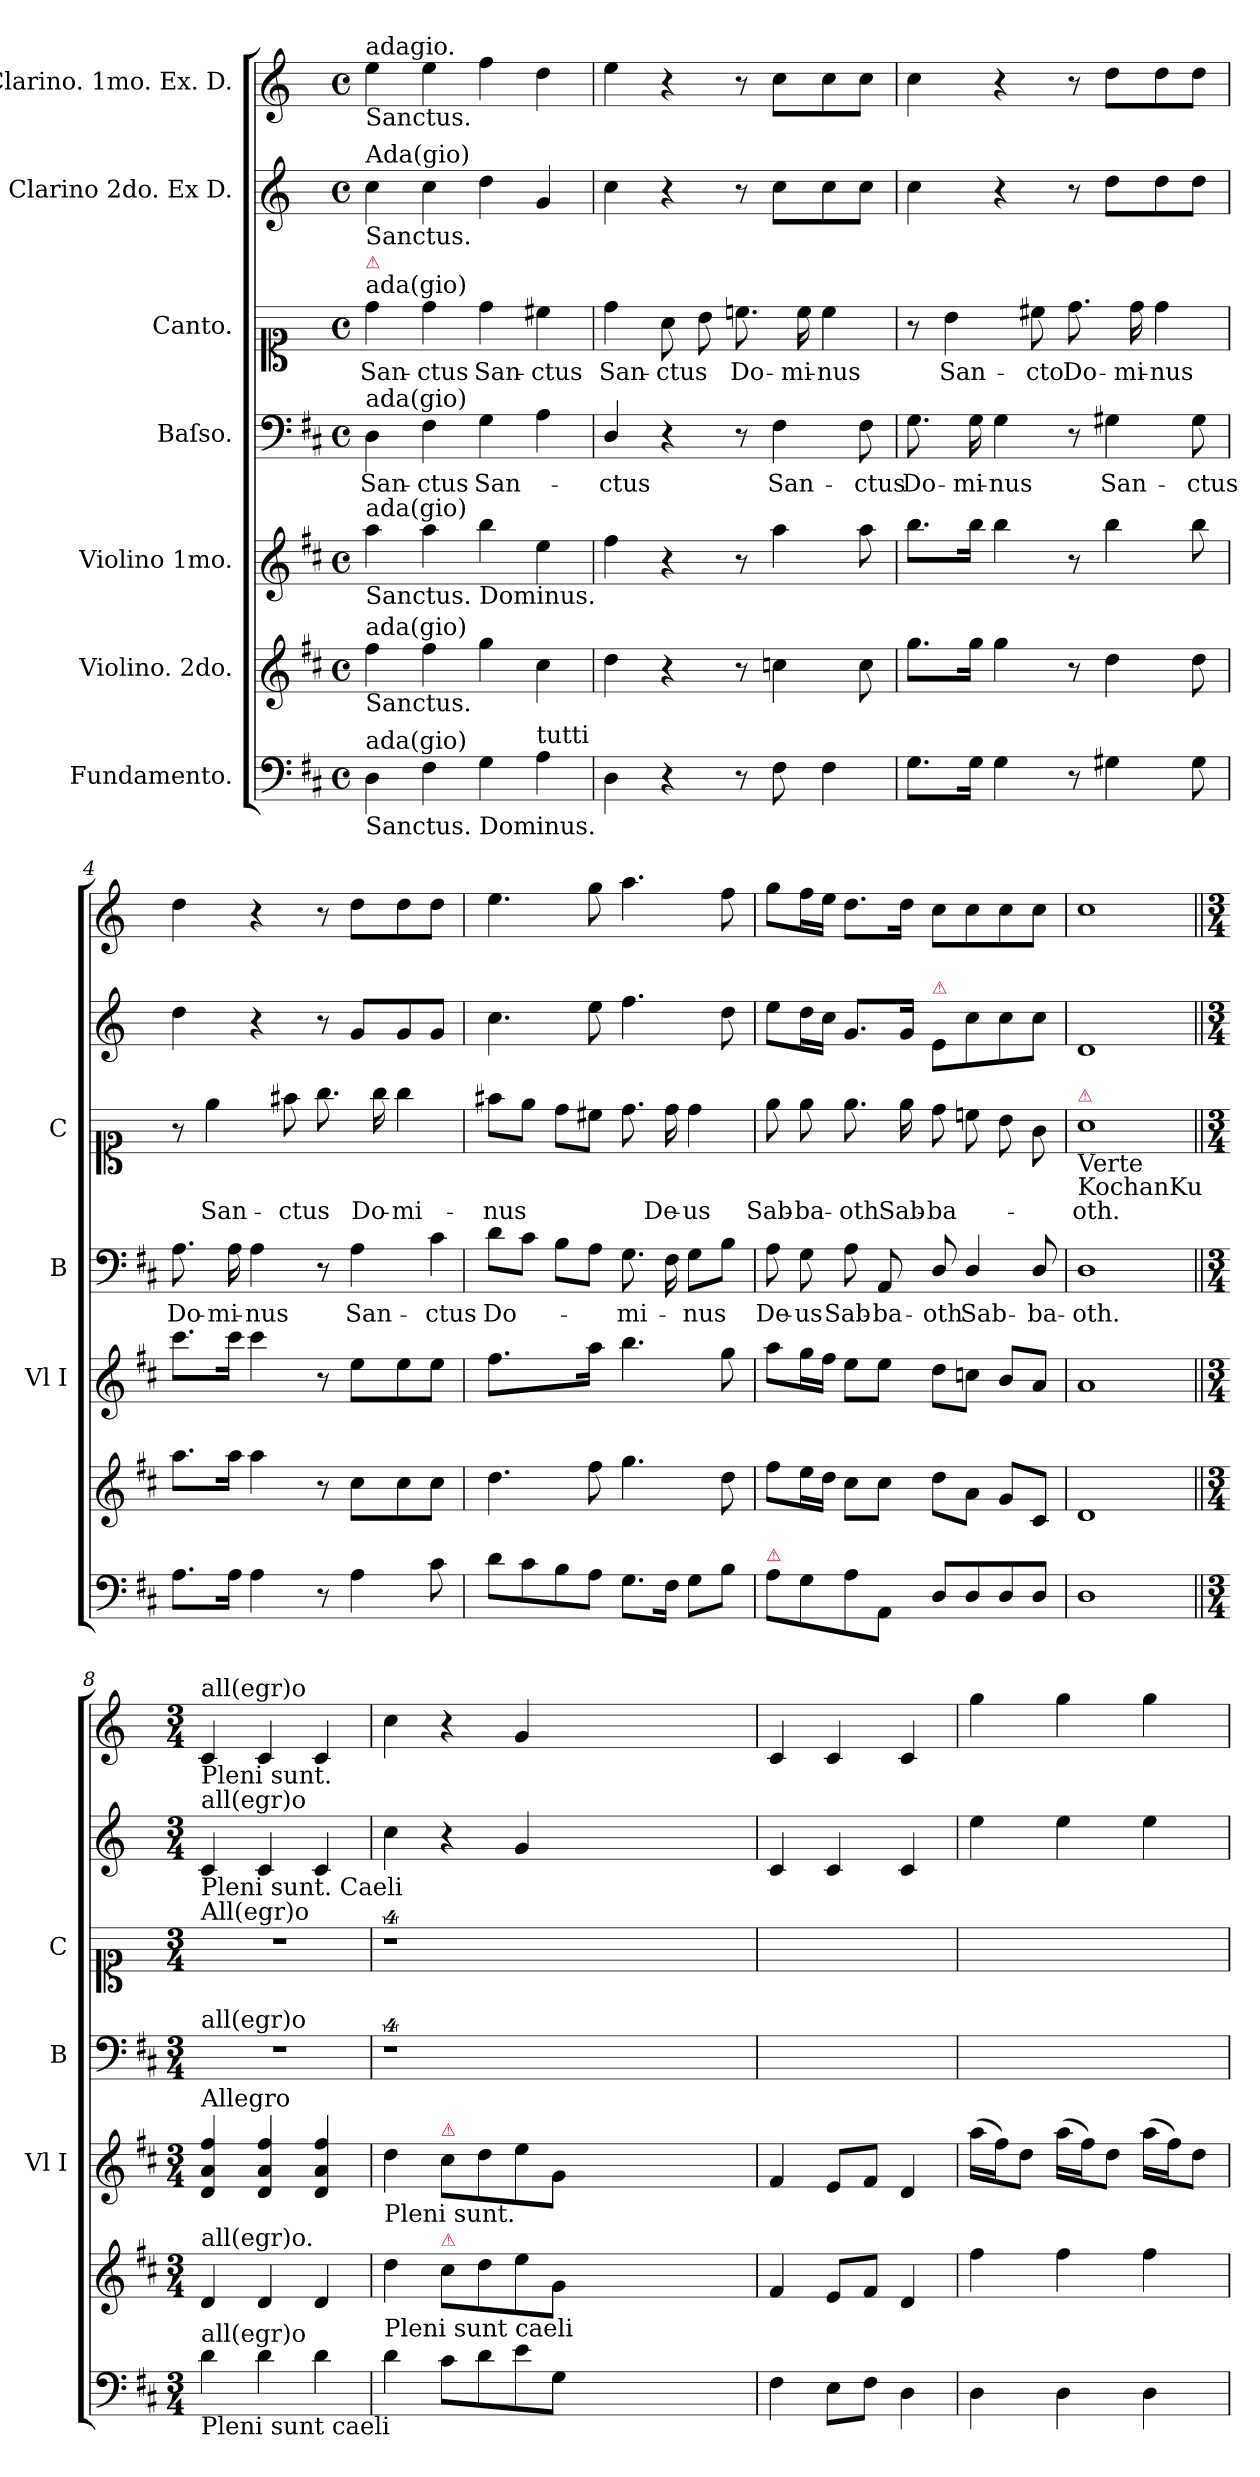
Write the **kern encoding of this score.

**kern	**kern	**kern	**kern	**text	**kern	**text	**kern	**kern
*part7	*part6	*part5	*part4	*part4	*part3	*part3	*part2	*part1
*staff7	*staff6	*staff5	*staff4	*staff4	*staff3	*staff3	*staff2	*staff1
*I"Fundamento.	*I"Violino. 2do.	*I"Violino 1mo.	*I"Baſso.	*	*I"Canto.	*	*I"Clarino 2do. Ex D.	*I"Clarino. 1mo. Ex. D.
*	*	*I'Vl I	*I'B	*	*I'C	*	*	*
*clefF4	*clefG2	*clefG2	*clefF4	*	*clefC1	*	*clefG2	*clefG2
*	*	*	*	*	*	*	*ITrd-1c-2	*ITrd-1c-2
*k[f#c#]	*k[f#c#]	*k[f#c#]	*k[f#c#]	*	*	*	*k[f#c#]	*k[f#c#]
*M4/4	*M4/4	*M4/4	*M4/4	*	*M4/4	*	*M4/4	*M4/4
*met(c)	*met(c)	*met(c)	*met(c)	*	*met(c)	*	*met(c)	*met(c)
=1	=1	=1	=1	=1	=1	=1	=1	=1
!	!	!	!	!	!	!	!	!LO:TX:a:t=adagio.
!	!	!	!	!	!	!	!	!LO:TX:b:t=Sanctus.
!	!	!	!	!	!	!	!LO:TX:a:t=Ada(gio)	!
!	!	!	!	!	!	!	!LO:TX:b:t=Sanctus.	!
!	!	!	!	!	!LO:TX:a:t=ada(gio)	!	!	!
!	!	!	!	!	!LO:TX:a:color=crimson:t=⚠	!	!	!
!	!	!	!LO:TX:a:t=ada(gio)	!	!	!	!	!
!	!	!LO:TX:a:t=ada(gio)	!	!	!	!	!	!
!	!	!LO:TX:b:t=Sanctus. Dominus.	!	!	!	!	!	!
!	!LO:TX:a:t=ada(gio)	!	!	!	!	!	!	!
!	!LO:TX:b:t=Sanctus.	!	!	!	!	!	!	!
!LO:TX:a:t=ada(gio)	!	!	!	!	!	!	!	!
!LO:TX:b:t=Sanctus. Dominus.	!	!	!	!	!	!	!	!
4D\	4ff#\	4aa\	4D\	San-	4dd\	San-	4dd\	4ff#\
4F#\	4ff#\	4aa\	4F#\	-ctus	4dd\	-ctus	4dd\	4ff#\
!	!	!	!	!	!	!LO:LY:i	!	!
4G\	4gg\	4bb\	4G\	San-	4dd\	San-	4ee\	4gg\
!LO:TX:a:t=tutti	!	!	!	!	!	!	!	!
!	!	!	!	!	!	!LO:LY:i	!	!
4A\	4cc#\	4ee\	4A\	.	4cc#\	-ctus	4a/	4ee\
=2	=2	=2	=2	=2	=2	=2	=2	=2
4D\	4dd\	4ff#\	4D/	-ctus	4dd\	San-	4dd\	4ff#\
4r	4r	4r	4r	.	8a\	-ctus	4r	4r
.	.	.	.	.	8b\	.	.	.
8r	8r	8r	8r	.	8.ccn\	Do-	8r	8r
8F#\	4ccn\	4aa\	4F#\	San-	.	.	8dd\L	8dd\L
.	.	.	.	.	16cc\	-mi-	.	.
4F#\	.	.	.	.	4cc\	-nus	8dd\	8dd\
.	8cc\	8aa\	8F#\	-ctus	.	.	8dd\J	8dd\J
=3	=3	=3	=3	=3	=3	=3	=3	=3
8.G\L	8.gg\L	8.bb\L	8.G\	Do-	8r	.	4dd\	4dd\
.	.	.	.	.	4b\	San-	.	.
16G\Jk	16gg\Jk	16bb\Jk	16G\	-mi-	.	.	.	.
4G\	4gg\	4bb\	4G\	-nus	.	.	4r	4r
.	.	.	.	.	8cc#X\	-cto	.	.
8r	8r	8r	8r	.	8.dd\	Do-	8r	8r
!	!	!	!	!LO:LY:i	!	!	!	!
4G#X\	4dd\	4bb\	4G#X\	San-	.	.	8ee\L	8ee\L
.	.	.	.	.	16dd\	-mi-	.	.
.	.	.	.	.	4dd\	-nus	8ee\	8ee\
!	!	!	!	!LO:LY:i	!	!	!	!
8G#\	8dd\	8bb\	8G#\	-ctus	.	.	8ee\J	8ee\J
=4	=4	=4	=4	=4	=4	=4	=4	=4
!	!	!	!	!LO:LY:i	!	!	!	!
8.A\L	8.aa\L	8.ccc#\L	8.A\	Do-	8r	.	4ee\	4ee\
.	.	.	.	.	4ee\	San-	.	.
!	!	!	!	!LO:LY:i	!	!	!	!
16A\Jk	16aa\Jk	16ccc#\Jk	16A\	-mi-	.	.	.	.
!	!	!	!	!LO:LY:i	!	!	!	!
4A\	4aa\	4ccc#\	4A\	-nus	.	.	4r	4r
.	.	.	.	.	8ff#\	-ctus	.	.
8r	8r	8r	8r	.	8.gg\	.	8r	8r
4A\	8cc#\L	8ee\L	4A\	San-	.	.	8a/L	8ee\L
.	.	.	.	.	16gg\	Do-	.	.
.	8cc#\	8ee\	.	.	4gg\	-mi-	8a/	8ee\
!	!	!	!LO:N:vis=4	!	!	!	!	!
8c#\	8cc#\J	8ee\J	8c#\	-ctus	.	.	8a/J	8ee\J
=5	=5	=5	=5	=5	=5	=5	=5	=5
!	!	!LO:N:vis=8.	!	!	!	!	!	!
8d\L	4.dd\	4.ff#\L	8d\L	Do-	8ff#\L	-nus	4.dd\	4.ff#\
8c#\	.	.	8c#\J	.	8ee\J	.	.	.
8B\	.	.	8B\L	.	8dd\L	.	.	.
!	!	!LO:N:vis=16	!	!	!	!	!	!
8A\J	8ff#\	8aa\Jk	8A\J	.	8cc#\J	.	8ff#\	8aa\
8.G\L	4.gg\	4.bb\	8.G\	-mi-	8.dd\	.	4.gg\	4.bb\
16F#\Jk	.	.	16F#\	.	16dd\	De-	.	.
8G\L	.	.	8G\L	-nus	4dd\	-us	.	.
8B\J	8dd\	8gg\	8B\J	.	.	.	8ee\	8gg\
=6	=6	=6	=6	=6	=6	=6	=6	=6
!LO:TX:a:color=crimson:t=⚠	!	!	!	!	!	!	!	!
8A\L	8ff#\L	8aa\L	8A\	De-	8ee\	Sab-	8ff#\L	8aa\L
8G\	16ee\L	16gg\L	8G\	-us	8ee\	-ba-	16ee\L	16gg\L
.	16dd\JJ	16ff#\JJ	.	.	.	.	16dd\JJ	16ff#\JJ
8A\	8cc#\L	8ee\L	8A\	Sab-	8.ee\	-oth	8.a/L	8.ee\L
8AA/J	8cc#\J	8ee\J	8AA/	-ba-	.	.	.	.
.	.	.	.	.	16ee\	Sab-	16a/Jk	16ee\Jk
!	!	!	!	!	!	!	!LO:TX:a:color=crimson:t=⚠	!
8D/L	8dd\L	8dd\L	8D/	-oth	8dd\	-ba-	8f#/L	8dd\L
8D/	8a\J	8ccn\J	4D/	Sab-	8ccn\	.	8dd\	8dd\
8D/	8g/L	8b/L	.	.	8b\	.	8dd\	8dd\
8D/J	8c#/J	8a/J	8D/	-ba-	8g\	.	8dd\J	8dd\J
=7	=7	=7	=7	=7	=7	=7	=7	=7
!	!	!	!	!	!LO:TX:a:color=crimson:t=⚠	!	!	!
!	!	!	!	!	!LO:TX:b:t=Verte \nKochanKu	!	!	!
1D	1d	1a	1D	-oth.	1a	-oth.	1e	1dd
=8||	=8||	=8||	=8||	=8||	=8||	=8||	=8||	=8||
*M3/4	*M3/4	*M3/4	*M3/4	*	*M3/4	*	*M3/4	*M3/4
!	!	!	!	!	!	!	!	!LO:TX:b:t=Pleni sunt.
!	!	!	!	!	!	!	!	!LO:TX:a:t=all(egr)o
!	!	!	!	!	!	!	!LO:TX:b:t=Pleni sunt. Caeli	!
!	!	!	!	!	!	!	!LO:TX:a:t=all(egr)o	!
!	!	!	!	!	!LO:TX:a:t=All(egr)o	!	!	!
!	!	!	!LO:TX:a:t=all(egr)o	!	!	!	!	!
!	!	!LO:TX:a:t=Allegro	!	!	!	!	!	!
!	!LO:TX:a:t=all(egr)o.	!	!	!	!	!	!	!
!LO:TX:b:t=Pleni sunt caeli	!	!	!	!	!	!	!	!
!LO:TX:a:t=all(egr)o	!	!	!	!	!	!	!	!
4d\	4d/	4d/ 4a/ 4ff#/	2.r	.	2.r	.	4d/	4d/
4d\	4d/	4d/ 4a/ 4ff#/	.	.	.	.	4d/	4d/
4d\	4d/	4d/ 4a/ 4ff#/	.	.	.	.	4d/	4d/
=9	=9	=9	=9	=9	=9	=9	=9	=9
!	!	!LO:TX:b:t=Pleni sunt.	!	!	!	!	!	!
!	!LO:TX:b:t=Pleni sunt caeli	!	!	!	!	!	!	!
4d\	4dd\	4dd\	4%9r	.	4%9r	.	4dd\	4dd\
!	!	!LO:TX:a:color=crimson:t=⚠	!	!	!	!	!	!
!	!LO:TX:a:color=crimson:t=⚠	!	!	!	!	!	!	!
8c#\L	8cc#\L	8cc#\L	.	.	.	.	4r	4r
8d\	8dd\	8dd\	.	.	.	.	.	.
8e\	8ee\	8ee\	.	.	.	.	4a/	4a/
8G\J	8g/J	8g/J	.	.	.	.	.	.
1.ryy	1.ryy	1.ryy	.	.	.	.	1.ryy	1.ryy
=10	=10	=10	=10	=10	=10	=10	=10	=10
4F#\	4f#/	4f#/	2.ryy	.	2.ryy	.	4d/	4d/
8E\L	8e/L	8e/L	.	.	.	.	4d/	4d/
8F#\J	8f#/J	8f#/J	.	.	.	.	.	.
4D\	4d/	4d/	.	.	.	.	4d/	4d/
=11	=11	=11	=11	=11	=11	=11	=11	=11
4D\	4ff#\	(16aa\LL	2.ryy	.	2.ryy	.	4ff#\	4aa\
.	.	16ff#\J)	.	.	.	.	.	.
.	.	8dd\J	.	.	.	.	.	.
4D\	4ff#\	(16aa\LL	.	.	.	.	4ff#\	4aa\
.	.	16ff#\J)	.	.	.	.	.	.
.	.	8dd\J	.	.	.	.	.	.
4D\	4ff#\	(16aa\LL	.	.	.	.	4ff#\	4aa\
.	.	16ff#\J)	.	.	.	.	.	.
.	.	8dd\J	.	.	.	.	.	.
=	=	=	=	=	=	=	=	=
*-	*-	*-	*-	*-	*-	*-	*-	*-
